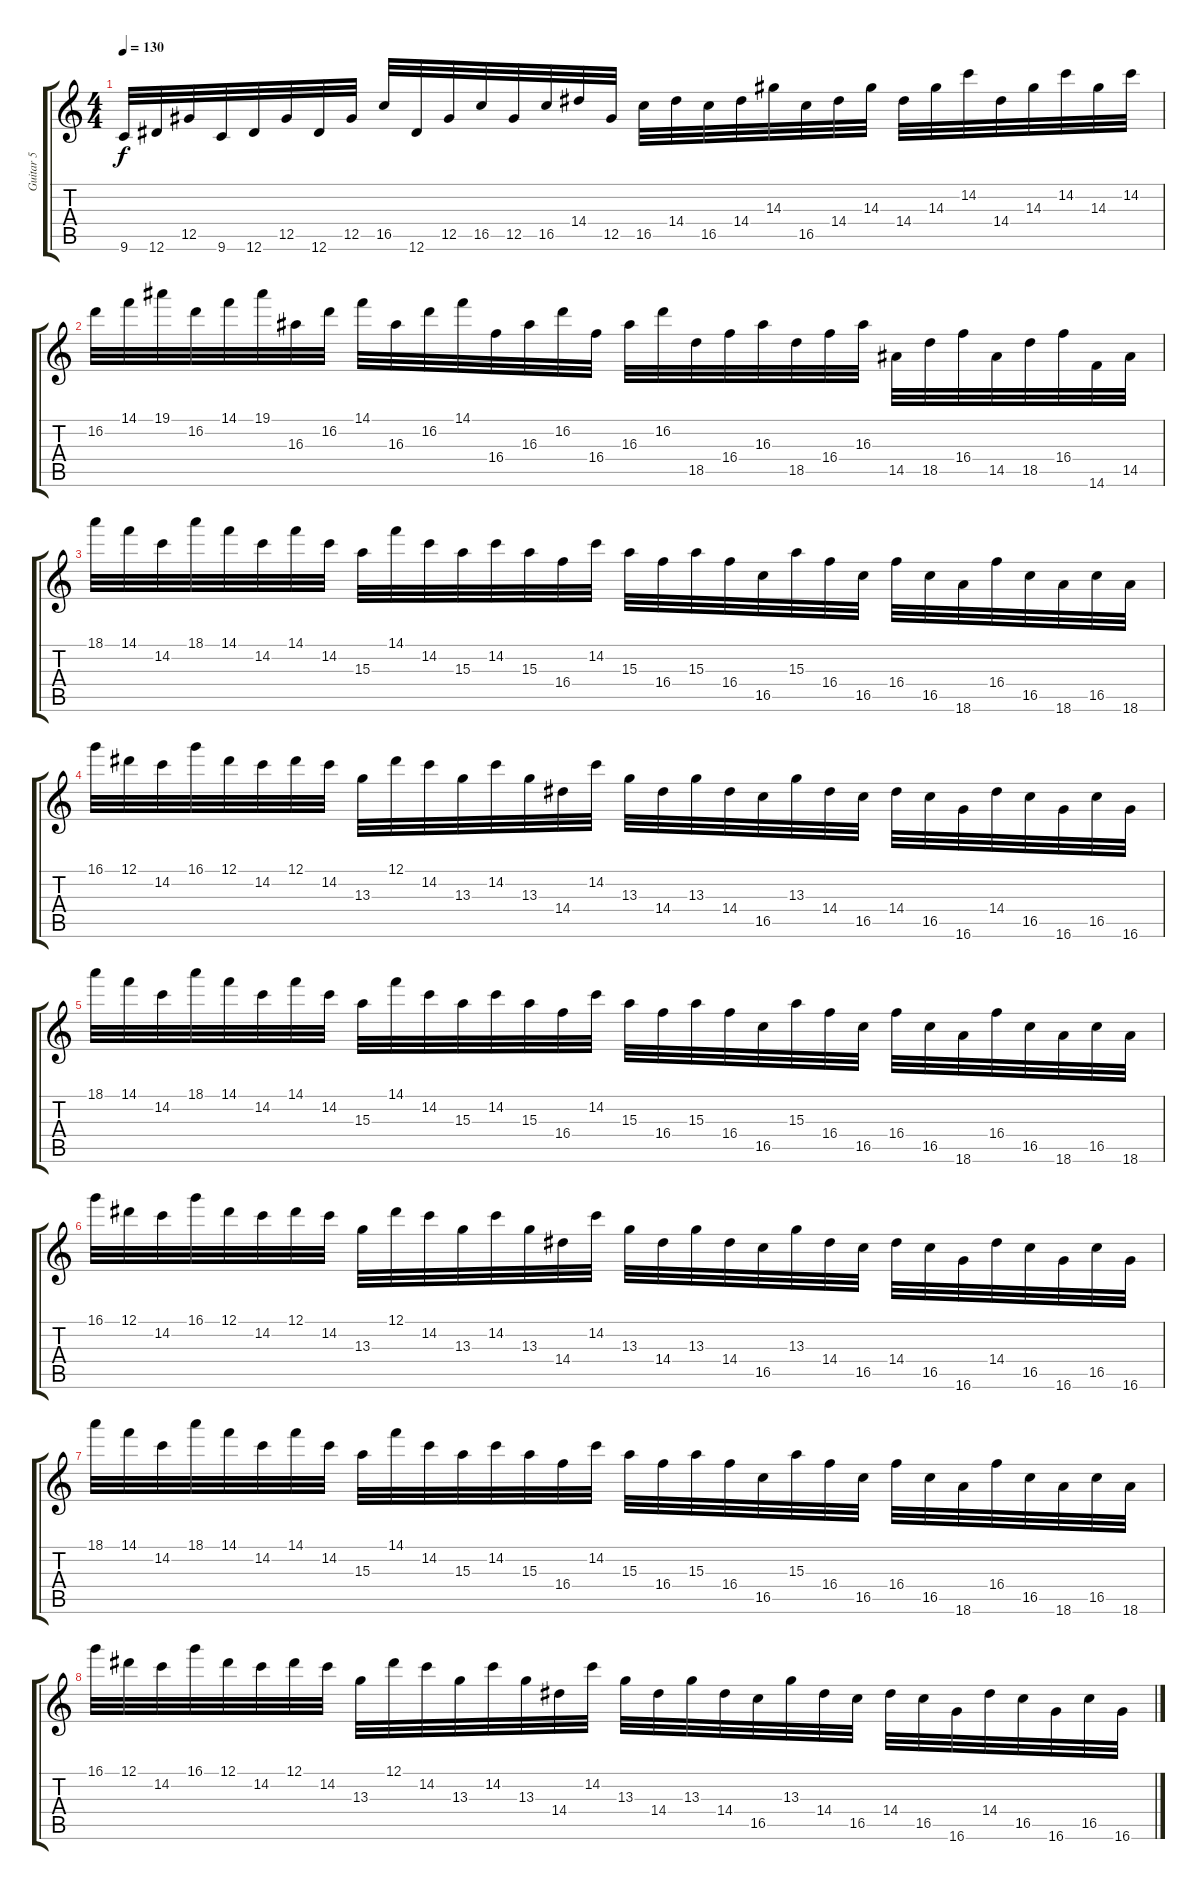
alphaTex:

\track ("Guitar 5" "Guitar 5") {instrument acousticguitarnylon}
\staff {score tabs}
\tuning (Eb4 Bb3 Gb3 Db3 Ab2 Eb2) {hide}
\ts (4 4)
\tempo 130
\clef g2
\ks c
9.6.32{dy f} 12.6.32 12.5.32 9.6.32 12.6.32 12.5.32 12.6.32 12.5.32 16.5.32 12.6.32 12.5.32 16.5.32 12.5.32 16.5.32 14.4.32 12.5.32 16.5.32 14.4.32 16.5.32 14.4.32 14.3.32 16.5.32 14.4.32 14.3.32 14.4.32 14.3.32 14.2.32 14.4.32 14.3.32 14.2.32 14.3.32 14.2.32 |
16.2.32 14.1.32 19.1.32 16.2.32 14.1.32 19.1.32 16.3.32 16.2.32 14.1.32 16.3.32 16.2.32 14.1.32 16.4.32 16.3.32 16.2.32 16.4.32 16.3.32 16.2.32 18.5.32 16.4.32 16.3.32 18.5.32 16.4.32 16.3.32 14.5.32 18.5.32 16.4.32 14.5.32 18.5.32 16.4.32 14.6.32 14.5.32 |
18.1.32 14.1.32 14.2.32 18.1.32 14.1.32 14.2.32 14.1.32 14.2.32 15.3.32 14.1.32 14.2.32 15.3.32 14.2.32 15.3.32 16.4.32 14.2.32 15.3.32 16.4.32 15.3.32 16.4.32 16.5.32 15.3.32 16.4.32 16.5.32 16.4.32 16.5.32 18.6.32 16.4.32 16.5.32 18.6.32 16.5.32 18.6.32 |
16.1.32 12.1.32 14.2.32 16.1.32 12.1.32 14.2.32 12.1.32 14.2.32 13.3.32 12.1.32 14.2.32 13.3.32 14.2.32 13.3.32 14.4.32 14.2.32 13.3.32 14.4.32 13.3.32 14.4.32 16.5.32 13.3.32 14.4.32 16.5.32 14.4.32 16.5.32 16.6.32 14.4.32 16.5.32 16.6.32 16.5.32 16.6.32 |
18.1.32 14.1.32 14.2.32 18.1.32 14.1.32 14.2.32 14.1.32 14.2.32 15.3.32 14.1.32 14.2.32 15.3.32 14.2.32 15.3.32 16.4.32 14.2.32 15.3.32 16.4.32 15.3.32 16.4.32 16.5.32 15.3.32 16.4.32 16.5.32 16.4.32 16.5.32 18.6.32 16.4.32 16.5.32 18.6.32 16.5.32 18.6.32 |
16.1.32 12.1.32 14.2.32 16.1.32 12.1.32 14.2.32 12.1.32 14.2.32 13.3.32 12.1.32 14.2.32 13.3.32 14.2.32 13.3.32 14.4.32 14.2.32 13.3.32 14.4.32 13.3.32 14.4.32 16.5.32 13.3.32 14.4.32 16.5.32 14.4.32 16.5.32 16.6.32 14.4.32 16.5.32 16.6.32 16.5.32 16.6.32 |
18.1.32 14.1.32 14.2.32 18.1.32 14.1.32 14.2.32 14.1.32 14.2.32 15.3.32 14.1.32 14.2.32 15.3.32 14.2.32 15.3.32 16.4.32 14.2.32 15.3.32 16.4.32 15.3.32 16.4.32 16.5.32 15.3.32 16.4.32 16.5.32 16.4.32 16.5.32 18.6.32 16.4.32 16.5.32 18.6.32 16.5.32 18.6.32 |
16.1.32 12.1.32 14.2.32 16.1.32 12.1.32 14.2.32 12.1.32 14.2.32 13.3.32 12.1.32 14.2.32 13.3.32 14.2.32 13.3.32 14.4.32 14.2.32 13.3.32 14.4.32 13.3.32 14.4.32 16.5.32 13.3.32 14.4.32 16.5.32 14.4.32 16.5.32 16.6.32 14.4.32 16.5.32 16.6.32 16.5.32 16.6.32
